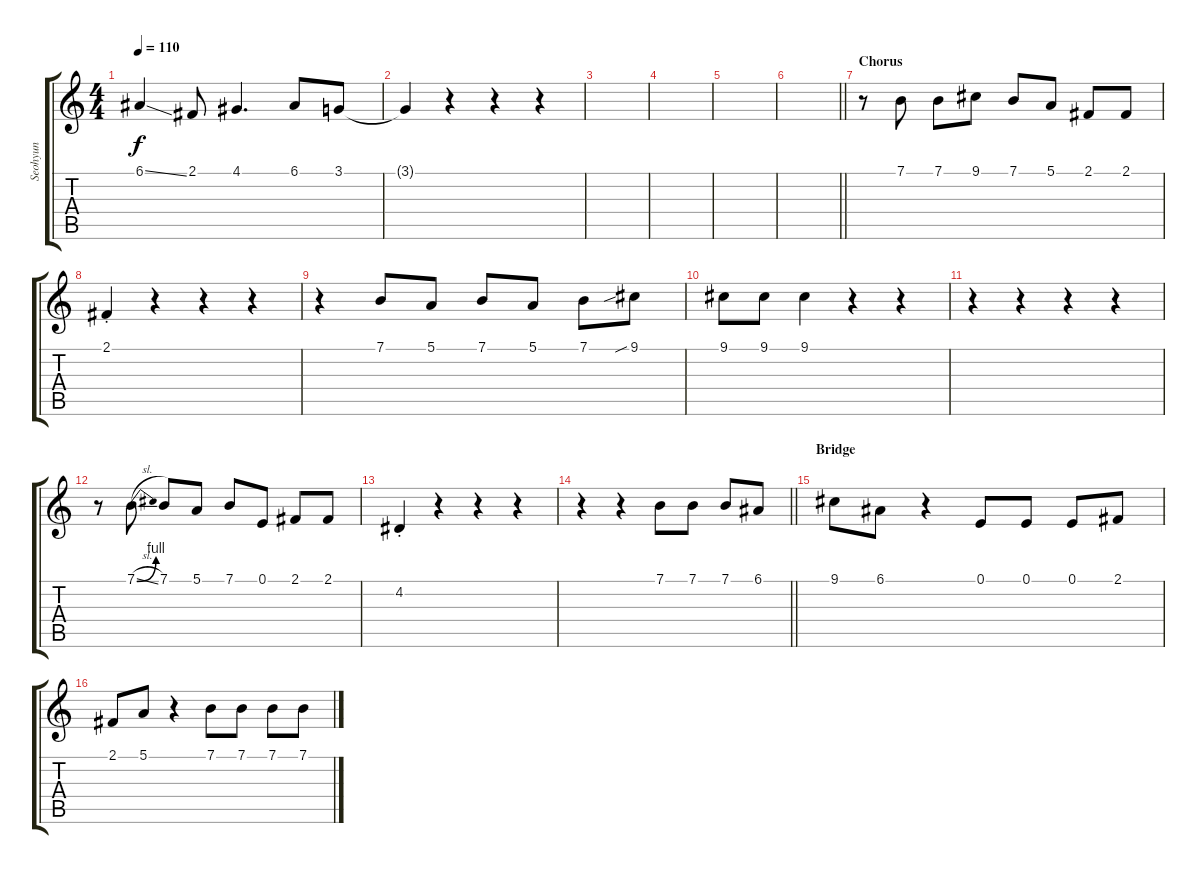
\track ("Seohyun" "Seohyun") {instrument piccolo}
\staff {score tabs}
\tuning (E4 B3 G3 D3 A2 E2) {hide}
\ts (4 4)
\tempo 110
\clef g2
\ks c
6.1{ss t}.4{dy f} 2.1.8 4.1.4{d} 6.1.8 3.1.8 |
3.1{t}.4 r.4 r.4 r.4 |
|
|
|
\barLineRight lightlight
|
\section ("" "Chorus")
r.8 7.1.8 7.1.8 9.1.8 7.1.8 5.1.8 2.1.8 2.1.8 |
2.1{st}.4 r.4 r.4 r.4 |
r.4 7.1.8 5.1.8 7.1.8 5.1.8 7.1.8 9.1{sib}.8 |
9.1.8 9.1.8 9.1.4 r.4 r.4 |
r.4 r.4 r.4 r.4 |
r.8{volume 13} 7.1{be (bend 0 0 60 4) sl}.8 7.1.8 5.1.8 7.1.8 0.1.8 2.1.8 2.1.8 |
4.2{st}.4 r.4 r.4 r.4 |
\barLineRight lightlight
r.4 r.4 7.1.8{volume 16} 7.1.8 7.1.8 6.1.8 |
\section ("" "Bridge")
9.1.8 6.1.8 r.4 0.1.8 0.1.8 0.1.8 2.1.8 |
2.1.8 5.1.8 r.4 7.1.8 7.1.8 7.1.8 7.1.8
